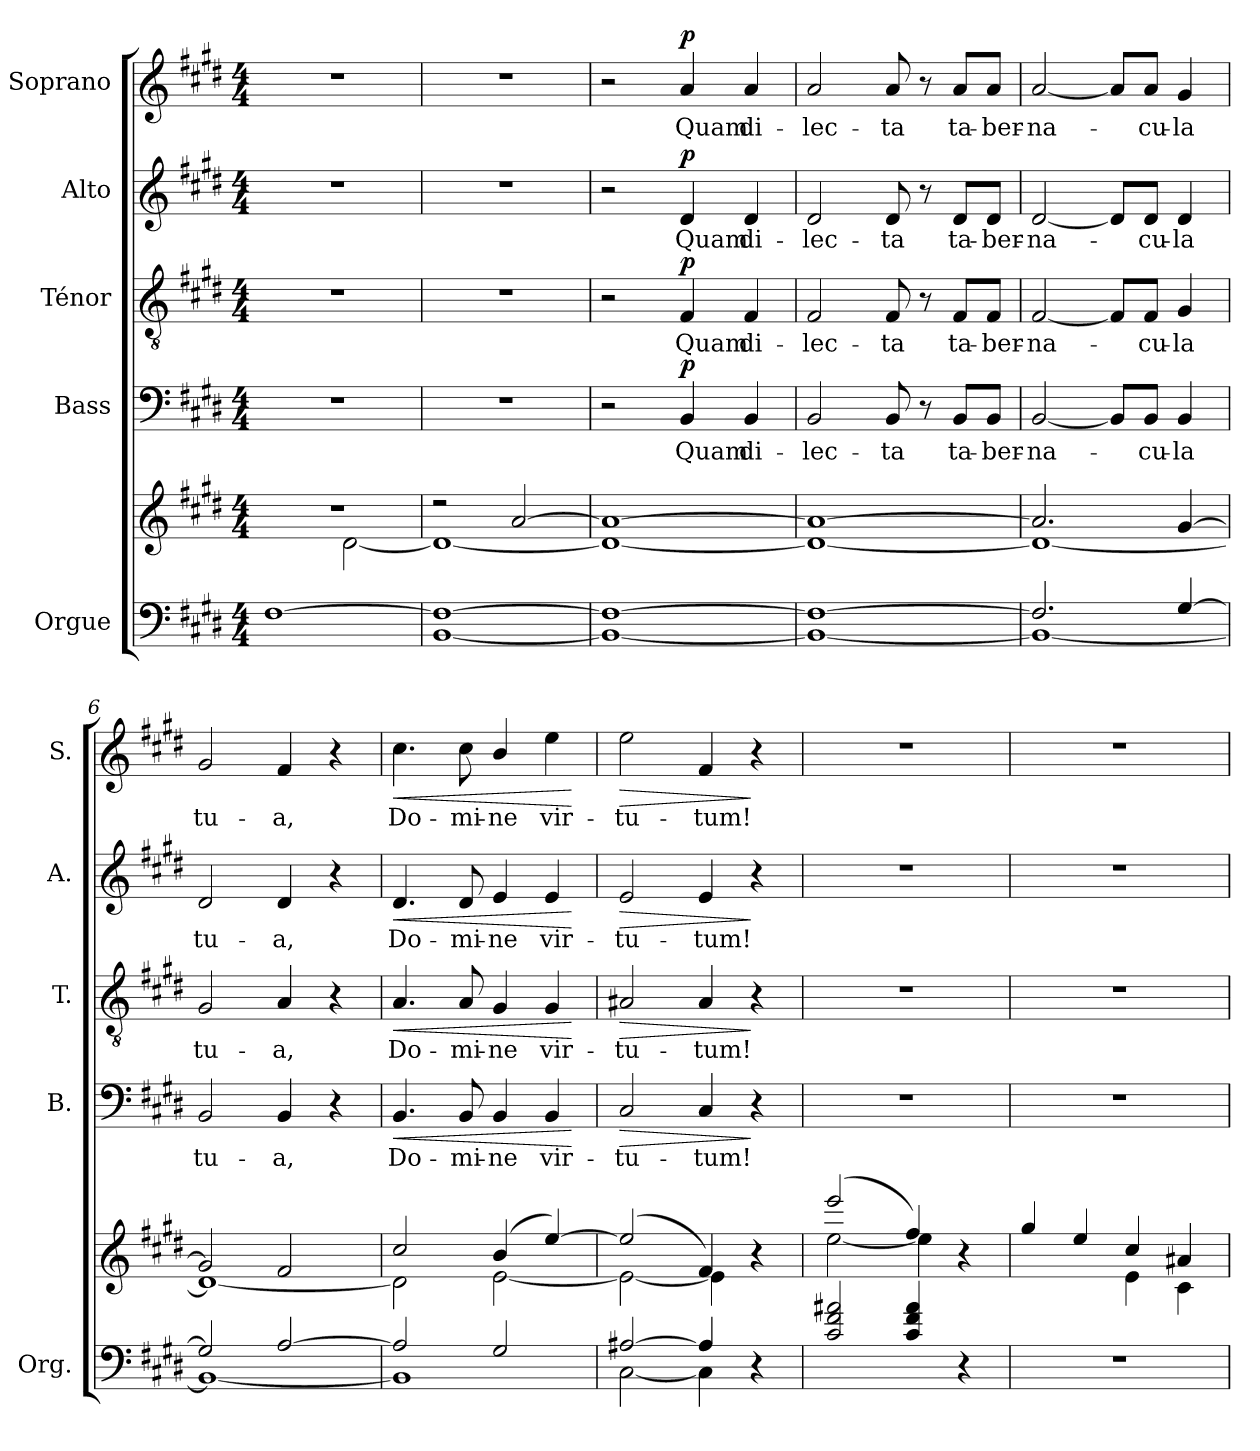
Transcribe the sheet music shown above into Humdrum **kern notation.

**kern	**kern	**kern	**text	**dynam	**kern	**text	**dynam	**kern	**text	**dynam	**kern	**text	**dynam
*part5	*part5	*part4	*part4	*part4	*part3	*part3	*part3	*part2	*part2	*part2	*part1	*part1	*part1
*staff6	*staff5	*staff4	*staff4	*staff4	*staff3	*staff3	*staff3	*staff2	*staff2	*staff2	*staff1	*staff1	*staff1
*I"Orgue	*	*I"Bass	*	*	*I"Ténor	*	*	*I"Alto	*	*	*I"Soprano	*	*
*I'Org.	*	*I'B.	*	*	*I'T.	*	*	*I'A.	*	*	*I'S.	*	*
*clefF4	*clefG2	*clefF4	*	*	*clefGv2	*	*	*clefG2	*	*	*clefG2	*	*
*k[f#c#g#d#]	*k[f#c#g#d#]	*k[f#c#g#d#]	*	*	*k[f#c#g#d#]	*	*	*k[f#c#g#d#]	*	*	*k[f#c#g#d#]	*	*
*E:	*E:	*E:	*	*	*	*	*	*E:	*	*	*E:	*	*
*M4/4	*M4/4	*M4/4	*	*	*M4/4	*	*	*M4/4	*	*	*M4/4	*	*
*MM120	*MM120	*MM120	*	*	*MM120	*	*	*MM120	*	*	*MM120	*	*
=1	=1	=1	=1	=1	=1	=1	=1	=1	=1	=1	=1	=1	=1
*	*^	*	*	*	*	*	*	*	*	*	*	*	*
[1F#	1r	2ryy	1r	.	.	1r	.	.	1r	.	.	1r	.	.
.	.	[2d#\	.	.	.	.	.	.	.	.	.	.	.	.
=2	=2	=2	=2	=2	=2	=2	=2	=2	=2	=2	=2	=2	=2	=2
*^	*	*	*	*	*	*	*	*	*	*	*	*	*	*
1F#_	[1BB	2r	1d#_	1r	.	.	1r	.	.	1r	.	.	1r	.	.
.	.	[2a/	.	.	.	.	.	.	.	.	.	.	.	.	.
=3	=3	=3	=3	=3	=3	=3	=3	=3	=3	=3	=3	=3	=3	=3	=3
1F#_	1BB_	1a_	1d#_	2r	.	.	2r	.	.	2r	.	.	2r	.	.
!	!	!	!	!	!LO:LY:b	!LO:DY:a	!	!LO:LY:b	!LO:DY:a	!	!LO:LY:b	!LO:DY:a	!	!LO:LY:b	!LO:DY:a
.	.	.	.	4BB/	Quam	p	4F#/	Quam	p	4d#/	Quam	p	4a/	Quam	p
!	!	!	!	!	!LO:LY:b	!	!	!LO:LY:b	!	!	!LO:LY:b	!	!	!LO:LY:b	!
.	.	.	.	4BB/	di-	.	4F#/	di-	.	4d#/	di-	.	4a/	di-	.
=4	=4	=4	=4	=4	=4	=4	=4	=4	=4	=4	=4	=4	=4	=4	=4
!	!	!	!	!	!LO:LY:b	!	!	!LO:LY:b	!	!	!LO:LY:b	!	!	!LO:LY:b	!
1F#_	1BB_	1a_	1d#_	2BB/	-lec-	.	2F#/	-lec-	.	2d#/	-lec-	.	2a/	-lec-	.
!	!	!	!	!	!LO:LY:b	!	!	!LO:LY:b	!	!	!LO:LY:b	!	!	!LO:LY:b	!
.	.	.	.	8BB/	-ta	.	8F#/	-ta	.	8d#/	-ta	.	8a/	-ta	.
.	.	.	.	8r	.	.	8r	.	.	8r	.	.	8r	.	.
!	!	!	!	!	!LO:LY:b	!	!	!LO:LY:b	!	!	!LO:LY:b	!	!	!LO:LY:b	!
.	.	.	.	8BB/L	ta-	.	8F#/L	ta-	.	8d#/L	ta-	.	8a/L	ta-	.
!	!	!	!	!	!LO:LY:b	!	!	!LO:LY:b	!	!	!LO:LY:b	!	!	!LO:LY:b	!
.	.	.	.	8BB/J	-ber-	.	8F#/J	-ber-	.	8d#/J	-ber-	.	8a/J	-ber-	.
=5	=5	=5	=5	=5	=5	=5	=5	=5	=5	=5	=5	=5	=5	=5	=5
!	!	!	!	!	!LO:LY:b	!	!	!LO:LY:b	!	!	!LO:LY:b	!	!	!LO:LY:b	!
2.F#/]	1BB_	2.a/]	1d#_	[2BB/	-na-	.	[2F#/	-na-	.	[2d#/	-na-	.	[2a/	-na-	.
.	.	.	.	8BB/L]	.	.	8F#/L]	.	.	8d#/L]	.	.	8a/L]	.	.
!	!	!	!	!	!LO:LY:b	!	!	!LO:LY:b	!	!	!LO:LY:b	!	!	!LO:LY:b	!
.	.	.	.	8BB/J	-cu-	.	8F#/J	-cu-	.	8d#/J	-cu-	.	8a/J	-cu-	.
!	!	!	!	!	!LO:LY:b	!	!	!LO:LY:b	!	!	!LO:LY:b	!	!	!LO:LY:b	!
[4G#/	.	[4g#/	.	4BB/	-la	.	4G#/	-la	.	4d#/	-la	.	4g#/	-la	.
=6	=6	=6	=6	=6	=6	=6	=6	=6	=6	=6	=6	=6	=6	=6	=6
!	!	!	!	!	!LO:LY:b	!	!	!LO:LY:b	!	!	!LO:LY:b	!	!	!LO:LY:b	!
2G#/]	1BB_	2g#/]	1d#_	2BB/	tu-	.	2G#/	tu-	.	2d#/	tu-	.	2g#/	tu-	.
!	!	!	!	!	!LO:LY:b	!	!	!LO:LY:b	!	!	!LO:LY:b	!	!	!LO:LY:b	!
[2A/	.	2f#/	.	4BB/	-a,	.	4A/	-a,	.	4d#/	-a,	.	4f#/	-a,	.
.	.	.	.	4r	.	.	4r	.	.	4r	.	.	4r	.	.
=7	=7	=7	=7	=7	=7	=7	=7	=7	=7	=7	=7	=7	=7	=7	=7
!	!	!	!	!	!LO:LY:b	!LO:HP:b	!	!LO:LY:b	!LO:HP:b	!	!LO:LY:b	!LO:HP:b	!	!LO:LY:b	!LO:HP:b
2A/]	1BB]	2cc#/	2d#\]	4.BB/	Do-	<	4.A/	Do-	<	4.d#/	Do-	<	4.cc#\	Do-	<
!	!	!	!	!	!LO:LY:b	!	!	!LO:LY:b	!	!	!LO:LY:b	!	!	!LO:LY:b	!
.	.	.	.	8BB/	-mi-	.	8A/	-mi-	.	8d#/	-mi-	.	8cc#\	-mi-	.
!	!	!	!	!	!LO:LY:b	!	!	!LO:LY:b	!	!	!LO:LY:b	!	!	!LO:LY:b	!
2G#/	.	(>4b/	[2e\	4BB/	-ne	.	4G#/	-ne	.	4e/	-ne	.	4b/	-ne	.
!	!	!	!	!	!LO:LY:b	!	!	!LO:LY:b	!	!	!LO:LY:b	!	!	!LO:LY:b	!
.	.	[4ee/)	.	4BB/	vir-	.	4G#/	vir-	.	4e/	vir-	.	4ee\	vir-	.
*v	*v	*	*	*	*	*	*	*	*	*	*	*	*	*	*
*	*v	*v	*	*	*	*	*	*	*	*	*	*	*	*
.	.	.	.	[	.	.	[	.	.	[	.	.	[
=8	=8	=8	=8	=8	=8	=8	=8	=8	=8	=8	=8	=8	=8
*^	*^	*	*	*	*	*	*	*	*	*	*	*	*
!	!	!	!	!	!LO:LY:b	!LO:HP:b	!	!LO:LY:b	!LO:HP:b	!	!LO:LY:b	!LO:HP:b	!	!LO:LY:b	!LO:HP:b
[2A#X/	[2C#\	(>2ee/]	2e\_	2C#/	-tu-	>	2A#X/	-tu-	>	2e/	-tu-	>	2ee\	-tu-	>
!	!	!	!	!	!LO:LY:b	!	!	!LO:LY:b	!	!	!LO:LY:b	!	!	!LO:LY:b	!
4A#/]	4C#\]	4f#/)	4e\]	4C#/	-tum!	.	4A#/	-tum!	.	4e/	-tum!	.	4f#/	-tum!	.
4r	4ryy	4r	4ryy	4r	.	]	4r	.	]	4r	.	]	4r	.	]
*v	*v	*	*	*	*	*	*	*	*	*	*	*	*	*	*
=9	=9	=9	=9	=9	=9	=9	=9	=9	=9	=9	=9	=9	=9	=9
2c#/ 2f#/ 2a#X/	(>2eee/	[2ee\	1r	.	.	1r	.	.	1r	.	.	1r	.	.
4c#/ 4f#/ 4a#/	4ff#/)	4ee\]	.	.	.	.	.	.	.	.	.	.	.	.
4r	4r	4ryy	.	.	.	.	.	.	.	.	.	.	.	.
!!LO:LB:g=z
=10	=10	=10	=10	=10	=10	=10	=10	=10	=10	=10	=10	=10	=10	=10
1r	4gg#/	2ryy	1r	.	.	1r	.	.	1r	.	.	1r	.	.
.	4ee/	.	.	.	.	.	.	.	.	.	.	.	.	.
.	4cc#/	4e\	.	.	.	.	.	.	.	.	.	.	.	.
.	4a#X/	4c#\	.	.	.	.	.	.	.	.	.	.	.	.
*	*v	*v	*	*	*	*	*	*	*	*	*	*	*	*
=	=	=	=	=	=	=	=	=	=	=	=	=	=
*-	*-	*-	*-	*-	*-	*-	*-	*-	*-	*-	*-	*-	*-
